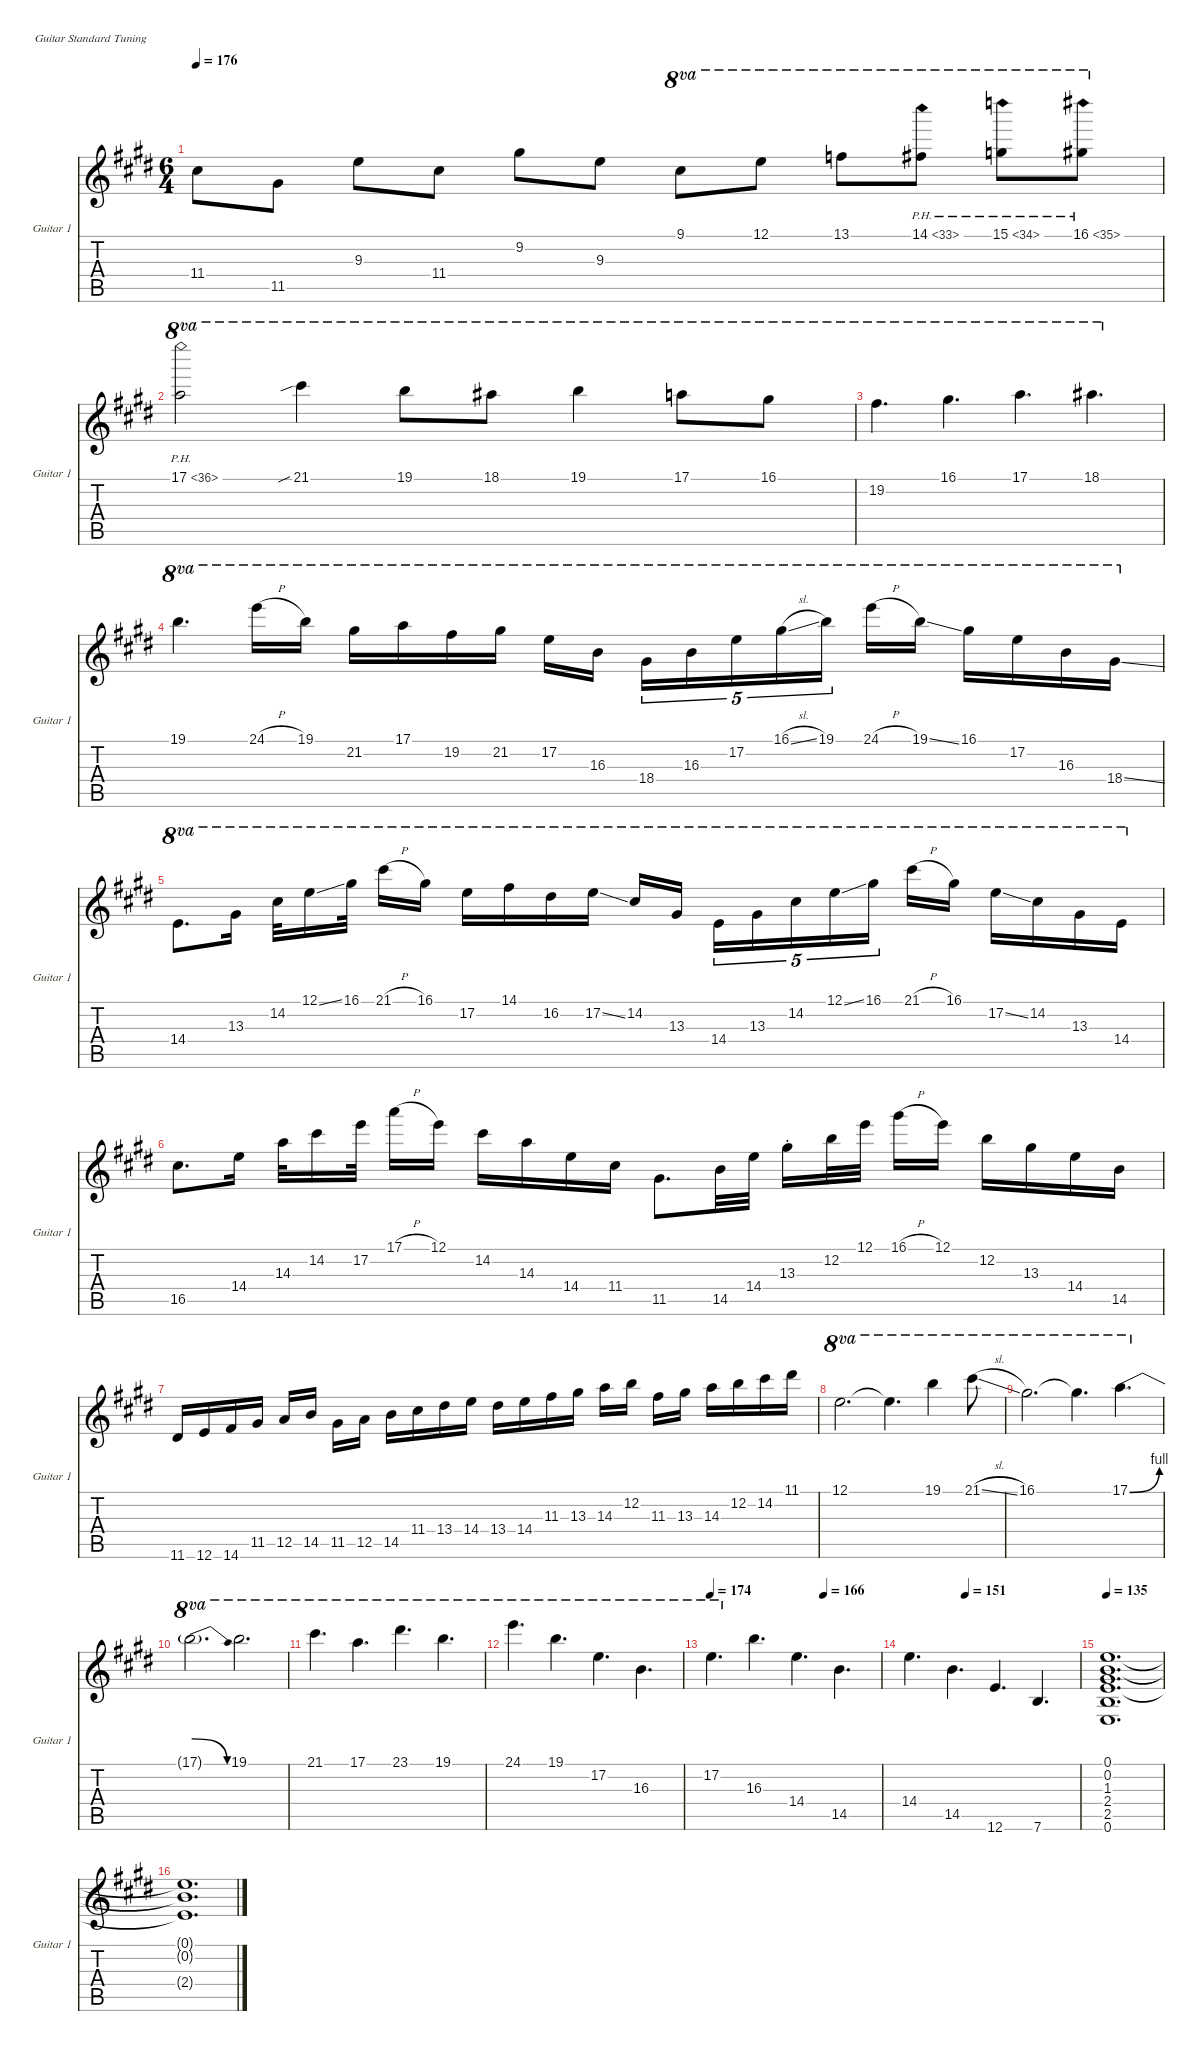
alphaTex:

\defaultSystemsLayout 4
\hideDynamics
\bracketExtendMode nobrackets
\useSystemSignSeparator
\singleTrackTrackNamePolicy allsystems
\multiTrackTrackNamePolicy allsystems
\firstSystemTrackNameMode fullname
\otherSystemsTrackNameMode fullname
\firstSystemTrackNameOrientation horizontal
\otherSystemsTrackNameOrientation horizontal
\track ("Guitar 1" "n.guit.") {instrument acousticguitarnylon}
\staff {score tabs}
\tuning (E4 B3 G3 D3 A2 E2)
\ts (6 4)
\tempo 176
\clef g2
\ks e
11.4{acc #}.8{dy ff beam Down} 11.5{acc #}.8{beam Down} 9.3{acc forcenatural}.8{beam Down} 11.4{acc #}.8{beam Down} 9.2{acc #}.8{beam Down} 9.3{acc forcenatural}.8{beam Down} 9.1{acc #}.8{ot 8va beam Down} 12.1{acc forcenatural}.8{ot 8va dy f beam Down} 13.1{acc forcenatural}.8{ot 8va beam Down} 14.1{ph 19 acc #}.8{ot 8va beam Down} 15.1{ph 19 acc forcenatural}.8{ot 8va beam Down} 16.1{ph 19 acc #}.8{ot 8va beam Down} |
17.1{ph 19 acc forcenatural}.2{ot 8va beam Down} 21.1{sib acc #}.4{ot 8va beam Down} 19.1{acc forcenatural}.8{ot 8va beam Down} 18.1{acc #}.8{ot 8va beam Down} 19.1{acc forcenatural}.4{ot 8va beam Down} 17.1{acc forcenatural}.8{ot 8va beam Down} 16.1{acc #}.8{ot 8va beam Down} |
19.2{acc #}.4{d ot 8va beam Down} 16.1{acc #}.4{d ot 8va beam Down} 17.1{acc forcenatural}.4{d ot 8va beam Down} 18.1{acc #}.4{d ot 8va beam Down} |
19.1{acc forcenatural}.4{d ot 8va beam Down} 24.1{h acc forcenatural}.16{ot 8va beam Down} 19.1{acc forcenatural}.16{ot 8va beam Down} 21.2{acc #}.16{ot 8va beam Down} 17.1{acc forcenatural}.16{ot 8va beam Down} 19.2{acc #}.16{ot 8va beam Down} 21.2{acc #}.16{ot 8va beam Down} 17.2{acc forcenatural}.16{ot 8va beam Down} 16.3{acc forcenatural}.16{ot 8va beam Down} 18.4{acc #}.16{tu (5 4) ot 8va beam Down} 16.3{acc forcenatural}.16{tu (5 4) ot 8va beam Down} 17.2{acc forcenatural}.16{tu (5 4) ot 8va beam Down} 16.1{sl acc #}.16{tu (5 4) ot 8va beam Down} 19.1{acc forcenatural}.16{tu (5 4) ot 8va beam Down beam split} 24.1{h acc forcenatural}.16{ot 8va beam Down} 19.1{ss acc forcenatural}.16{ot 8va beam Down} 16.1{acc #}.16{ot 8va beam Down} 17.2{acc forcenatural}.16{ot 8va beam Down} 16.3{acc forcenatural}.16{ot 8va beam Down} 18.4{ss acc #}.16{ot 8va beam Down} |
14.4{acc forcenatural}.8{d ot 8va dy fff beam Down} 13.3{acc #}.16{ot 8va dy f beam Down} 14.2{acc #}.32{ot 8va beam Down} 12.1{ss acc forcenatural}.16{ot 8va beam Down} 16.1{acc #}.32{ot 8va beam Down beam split} 21.1{h acc #}.16{ot 8va beam Down} 16.1{acc #}.16{ot 8va beam Down} 17.2{acc forcenatural}.16{ot 8va beam Down} 14.1{acc #}.16{ot 8va beam Down} 16.2{acc #}.16{ot 8va beam Down} 17.2{ss acc forcenatural}.16{ot 8va beam Down} 14.2{acc #}.16{ot 8va beam Up} 13.3{acc #}.16{ot 8va beam Up} 14.4{acc forcenatural}.16{tu (5 4) ot 8va beam Down} 13.3{acc #}.16{tu (5 4) ot 8va beam Down} 14.2{acc #}.16{tu (5 4) ot 8va beam Down} 12.1{ss acc forcenatural}.16{tu (5 4) ot 8va beam Down} 16.1{acc #}.16{tu (5 4) ot 8va beam Down beam split} 21.1{h acc #}.16{ot 8va beam Down} 16.1{acc #}.16{ot 8va beam Down} 17.2{ss acc forcenatural}.16{ot 8va beam Down} 14.2{acc #}.16{ot 8va beam Down} 13.3{acc #}.16{ot 8va beam Down} 14.4{acc forcenatural}.16{ot 8va beam Down} |
16.5{acc #}.8{d beam Down} 14.4{acc forcenatural}.16{beam Down} 14.3{acc forcenatural}.32{beam Down} 14.2{acc #}.16{beam Down} 17.2{acc forcenatural}.32{beam Down beam split} 17.1{h acc forcenatural}.16{beam Down} 12.1{acc forcenatural}.16{beam Down} 14.2{acc #}.16{beam Down} 14.3{acc forcenatural}.16{beam Down} 14.4{acc forcenatural}.16{beam Down} 11.4{acc #}.16{beam Down} 11.5{acc #}.8{d beam Down} 14.5{acc forcenatural}.32{beam Down} 14.4{acc forcenatural}.32{beam Down} 13.3{st acc #}.16{beam Down} 12.2{acc forcenatural}.32{beam Down} 12.1{acc forcenatural}.32{beam Down beam split} 16.1{h acc #}.16{beam Down} 12.1{acc forcenatural}.16{beam Down} 12.2{acc forcenatural}.16{beam Down} 13.3{acc #}.16{beam Down} 14.4{acc forcenatural}.16{beam Down} 14.5{acc forcenatural}.16{beam Down} |
11.6{acc #}.16{beam Up} 12.6{acc forcenatural}.16{beam Up} 14.6{acc #}.16{beam Up} 11.5{acc #}.16{beam Up} 12.5{acc forcenatural}.16{beam Up} 14.5{acc forcenatural}.16{beam Up beam split} 11.5{acc #}.16{beam Down} 12.5{acc forcenatural}.16{beam Down} 14.5{acc forcenatural}.16{beam Down} 11.4{acc #}.16{beam Down} 13.4{acc #}.16{beam Down} 14.4{acc forcenatural}.16{beam Down} 13.4{acc #}.16{beam Down} 14.4{acc forcenatural}.16{beam Down} 11.3{acc #}.16{beam Down} 13.3{acc #}.16{beam Down} 14.3{acc forcenatural}.16{beam Down} 12.2{acc forcenatural}.16{beam Down beam split} 11.3{acc #}.16{beam Down} 13.3{acc #}.16{beam Down} 14.3{acc forcenatural}.16{beam Down} 12.2{acc forcenatural}.16{beam Down} 14.2{acc #}.16{beam Down} 11.1{acc #}.16{beam Down} |
12.1{acc forcenatural}.2{d ot 8va beam Down} 12.1{t acc forcenatural}.4{d ot 8va beam Down} 19.1{acc forcenatural}.4{ot 8va beam Down} 21.1{sl acc #}.8{ot 8va beam Down} |
16.1{acc #}.2{d ot 8va beam Down} 16.1{t acc #}.4{d ot 8va beam Down} 17.1{be (bend 0 0 60 4) acc forcenatural}.4{d ot 8va beam Down} |
17.1{be (release 0 4 60 0) t}.2{d ot 8va beam Down} 19.1{acc forcenatural}.2{d ot 8va beam Down} |
21.1{acc #}.4{d ot 8va beam Down} 17.1{acc forcenatural}.4{d ot 8va beam Down} 23.1{acc #}.4{d ot 8va beam Down} 19.1{acc forcenatural}.4{d ot 8va beam Down} |
24.1{acc forcenatural}.4{d ot 8va beam Down} 19.1{acc forcenatural}.4{d ot 8va beam Down} 17.2{acc forcenatural}.4{d ot 8va beam Down} 16.3{acc forcenatural}.4{d ot 8va beam Down} |
\tempo 174
\tempo (166 0.666667)
17.2{acc forcenatural}.4{d ot 8va beam Down} 16.3{acc forcenatural}.4{d beam Down} 14.4{acc forcenatural}.4{d beam Down} 14.5{acc forcenatural}.4{d beam Down} |
\tempo (151 0.333333)
14.4{acc forcenatural}.4{d beam Down} 14.5{acc forcenatural}.4{d beam Down} 12.6{acc forcenatural}.4{d beam Up} 7.6{acc forcenatural}.4{d beam Up} |
\tempo 135
(0.1{acc forcenatural} 0.2{acc forcenatural} 1.3{acc #} 2.4{acc forcenatural} 2.5{acc forcenatural} 0.6{acc forcenatural}).1{d dy mf beam Up} |
(0.1{t acc forcenatural} 0.2{t acc forcenatural} 2.4{t acc forcenatural}).1{d beam Up}
